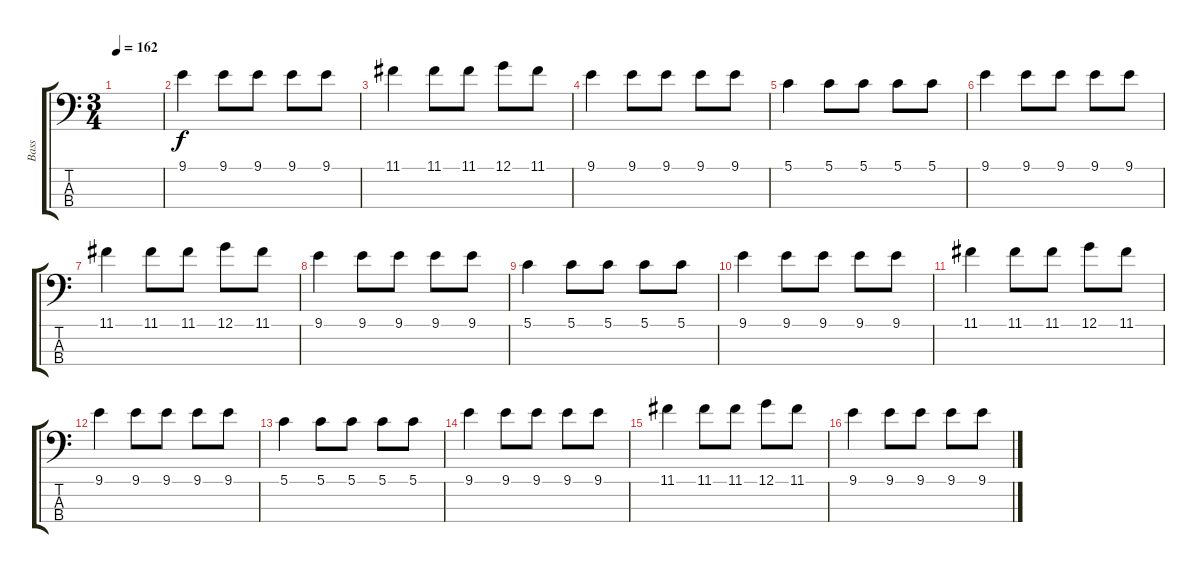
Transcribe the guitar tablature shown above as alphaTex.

\track ("Bass" "Bass") {instrument electricbasspick}
\staff {score tabs}
\tuning (G2 D2 A1 E1) {hide}
\ts (3 4)
\tempo 162
\clef f4
\ks c
|
9.1.4 9.1.8 9.1.8 9.1.8 9.1.8 |
11.1.4 11.1.8 11.1.8 12.1.8 11.1.8 |
9.1.4 9.1.8 9.1.8 9.1.8 9.1.8 |
5.1.4 5.1.8 5.1.8 5.1.8 5.1.8 |
9.1.4 9.1.8 9.1.8 9.1.8 9.1.8 |
11.1.4 11.1.8 11.1.8 12.1.8 11.1.8 |
9.1.4 9.1.8 9.1.8 9.1.8 9.1.8 |
5.1.4 5.1.8 5.1.8 5.1.8 5.1.8 |
9.1.4 9.1.8 9.1.8 9.1.8 9.1.8 |
11.1.4 11.1.8 11.1.8 12.1.8 11.1.8 |
9.1.4 9.1.8 9.1.8 9.1.8 9.1.8 |
5.1.4 5.1.8 5.1.8 5.1.8 5.1.8 |
9.1.4 9.1.8 9.1.8 9.1.8 9.1.8 |
11.1.4 11.1.8 11.1.8 12.1.8 11.1.8 |
9.1.4 9.1.8 9.1.8 9.1.8 9.1.8
